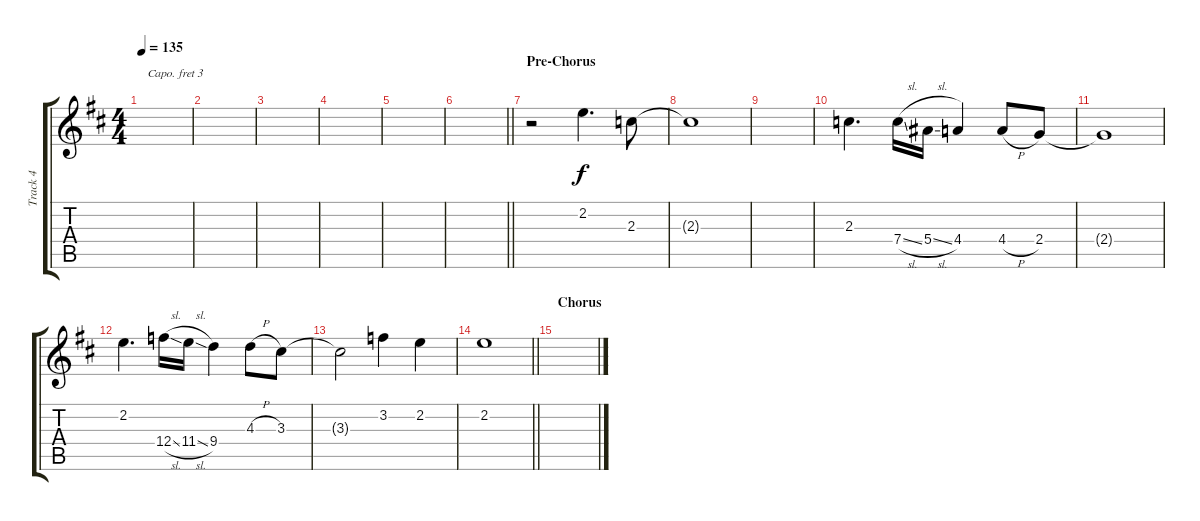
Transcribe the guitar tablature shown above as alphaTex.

\track ("Track 4" "Track 4") {instrument acousticguitarsteel}
\staff {score tabs}
\capo 3
\tuning (E4 B3 G3 D3 A2 E2) {hide}
\ts (4 4)
\tempo 135
\clef g2
\ks d
|
|
|
|
|
\barLineRight lightlight
|
\section ("" "Pre-Chorus")
r.2 2.2.4{d} 2.3.8 |
2.3{t}.1 |
|
2.3.4{d} 7.4{sl}.16 5.4{sl}.16 4.4.4 4.4{h}.8 2.4.8 |
2.4{t}.1 |
2.2.4{d} 12.4{sl}.16 11.4{sl}.16 9.4.4 4.3{h}.8 3.3.8 |
3.3{t}.2 3.2.4 2.2.4 |
\barLineRight lightlight
2.2.1 |
\section ("" "Chorus")
